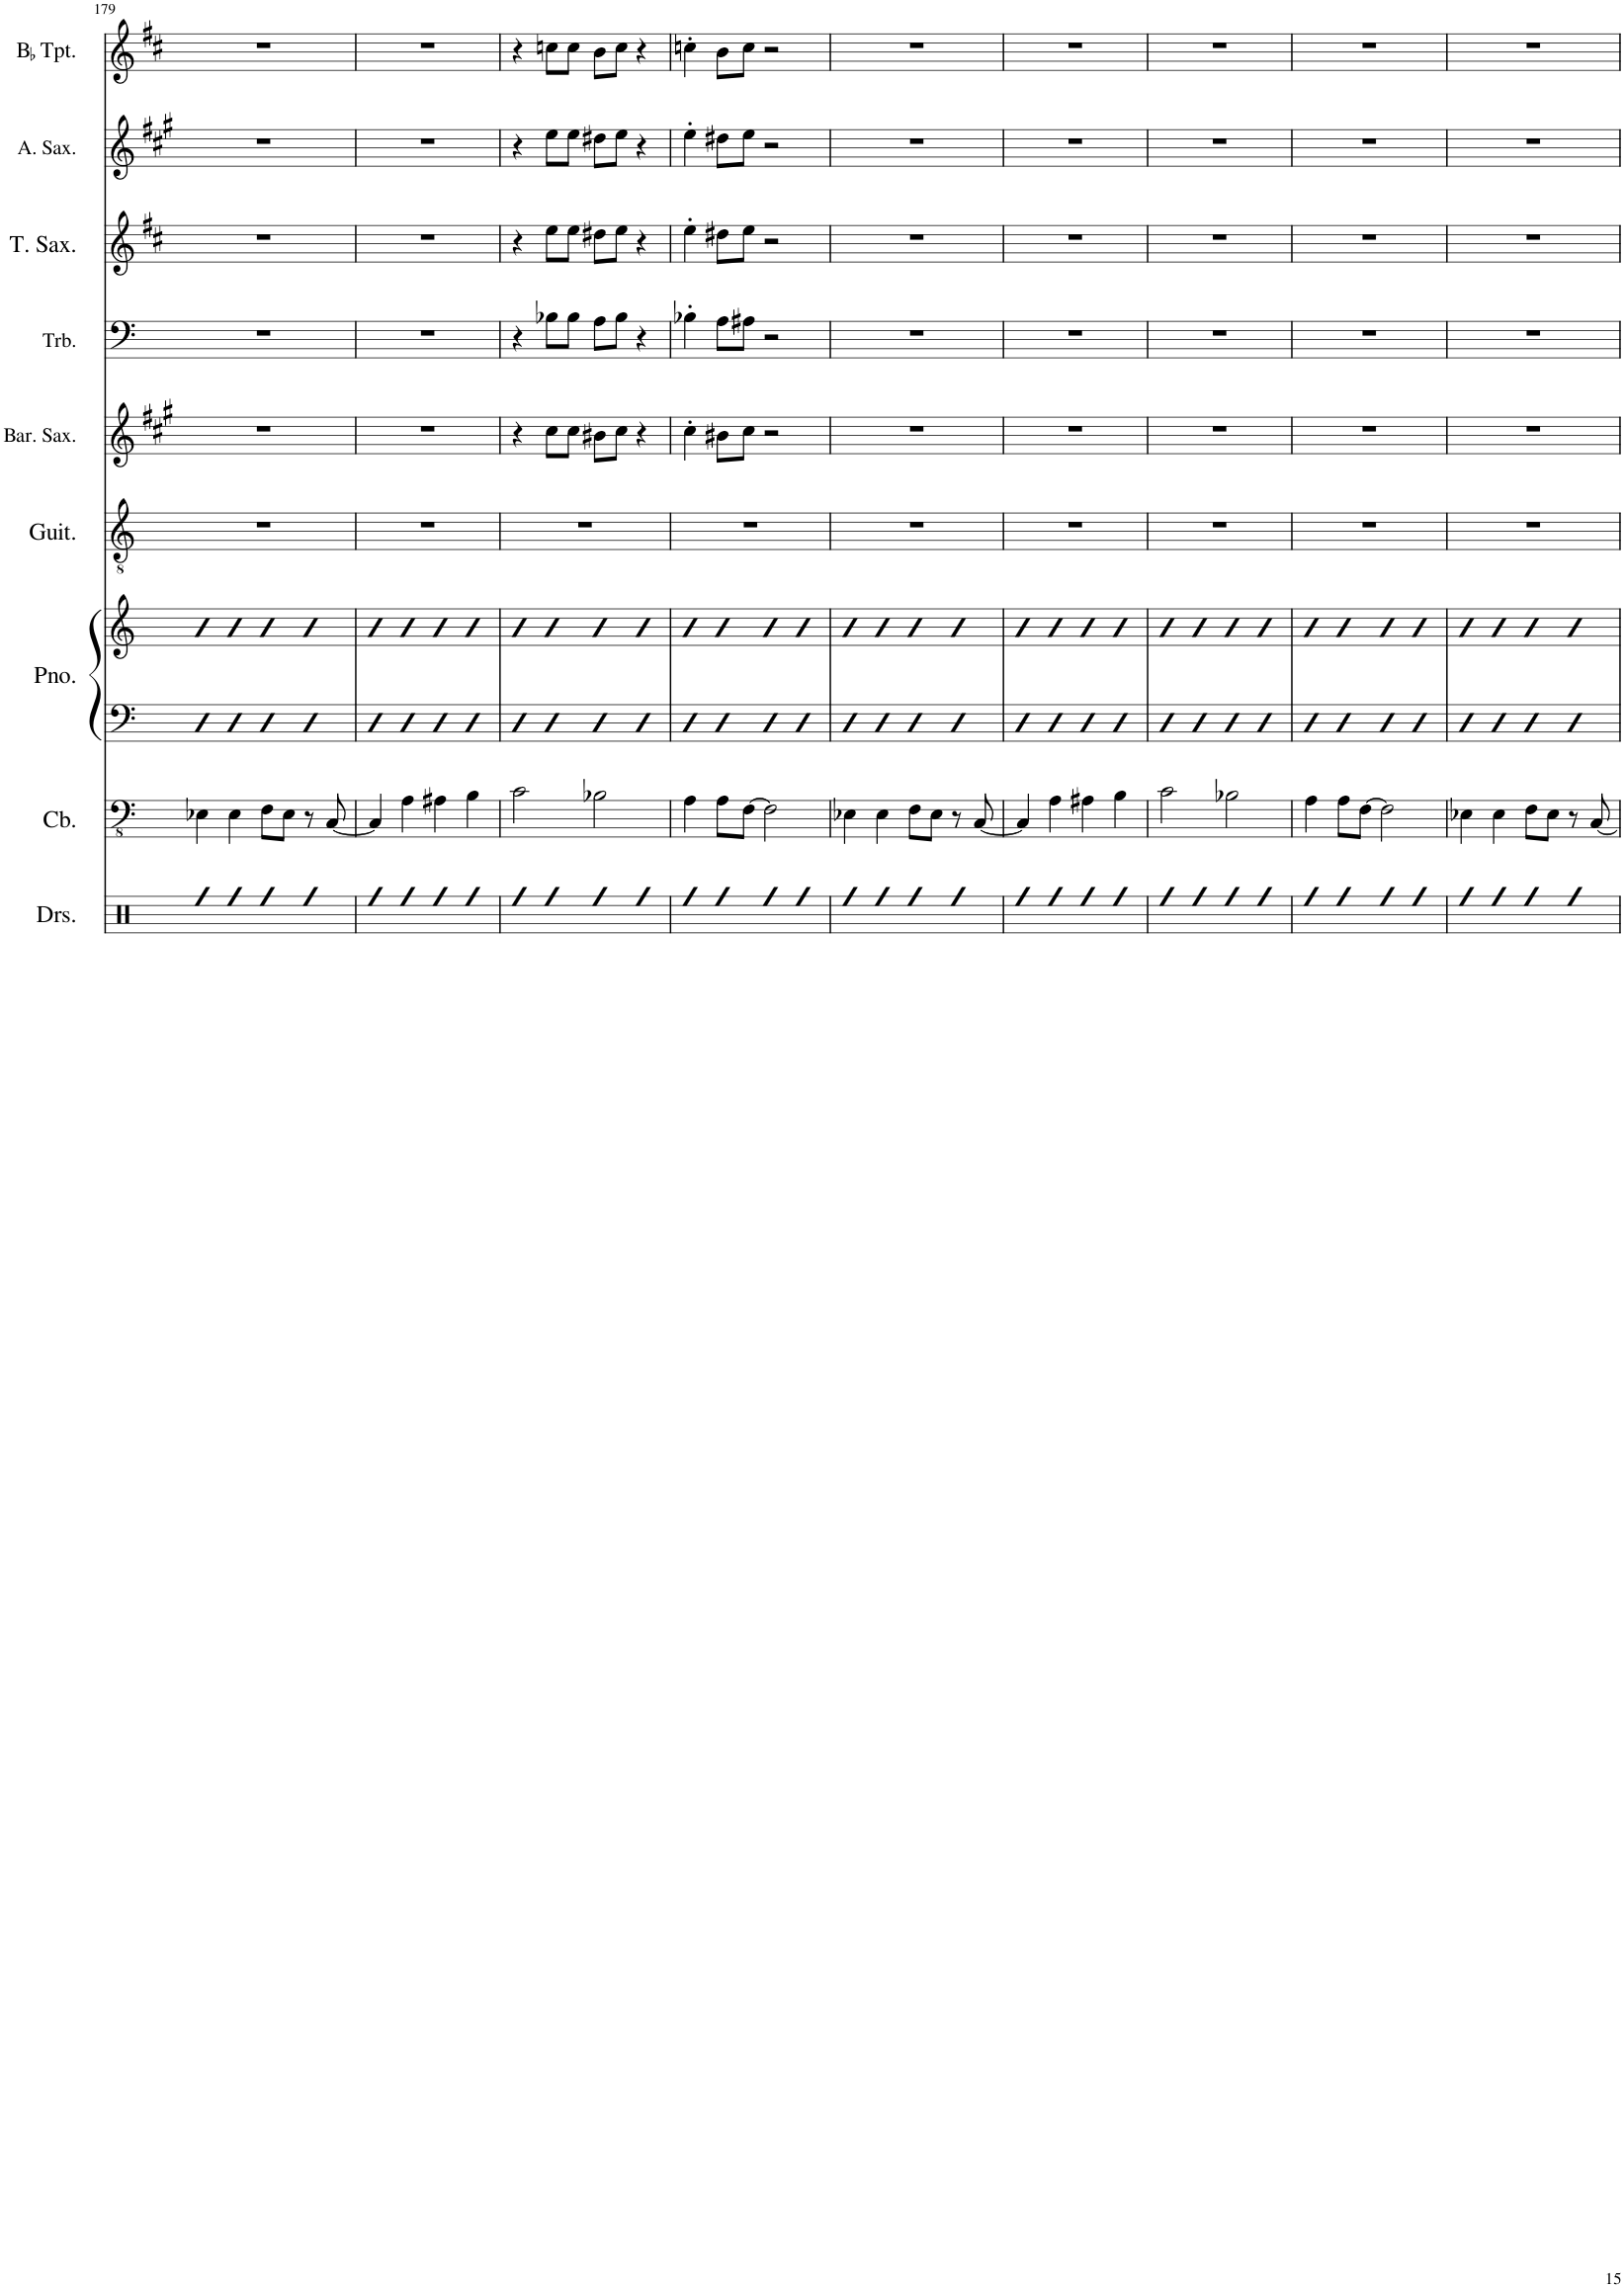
**kern	**kern	**kern	**kern	**kern	**kern	**kern	**kern	**kern	**kern
*part9	*part8	*part7	*part7	*part6	*part5	*part4	*part3	*part2	*part1
*staff10	*staff9	*staff8	*staff7	*staff6	*staff5	*staff4	*staff3	*staff2	*staff1
*I"Drumset	*I"Double Bass	*I"Piano	*	*I"Guitar	*I"Baritone Saxophone	*I"Trombone	*I"Tenor Saxophone	*I"Alto Saxophone	*I"BaccidentalFlat Trumpet
*I'Drs.	*	*I'Pno.	*	*I'Guit.	*I'Bar. Sax.	*I'Trb.	*I'T. Sax.	*I'A. Sax.	*I'BaccidentalFlat Tpt.
!!LO:PB:g=z
*clefX	*clefFv4	*clefF4	*clefG2	*clefGv2	*clefG2	*clefF4	*clefG2	*clefG2	*clefG2
*	*	*	*	*	*Trd12c21	*	*Trd8c14	*Trd5c9	*Trd1c2
*k[]	*k[]	*k[]	*k[]	*k[]	*k[f#c#g#]	*k[]	*k[f#c#]	*k[f#c#g#]	*k[f#c#]
*M4/4	*M4/4	*M4/4	*M4/4	*M4/4	*M4/4	*M4/4	*M4/4	*M4/4	*M4/4
=179	=179	=179	=179	=179	=179	=179	=179	=179	=179
4Rff	4EE-X\	4D	4b	1r	1r	1r	1r	1r	1r
4Rff	4EE-\	4D	4b	.	.	.	.	.	.
4Rff	8FF\L	4D	4b	.	.	.	.	.	.
.	8EE-\J	.	.	.	.	.	.	.	.
4Rff	8r	4D	4b	.	.	.	.	.	.
.	[8CC/	.	.	.	.	.	.	.	.
=180	=180	=180	=180	=180	=180	=180	=180	=180	=180
4Rff	4CC/]	4D	4b	1r	1r	1r	1r	1r	1r
4Rff	4AA\	4D	4b	.	.	.	.	.	.
4Rff	4AA#X\	4D	4b	.	.	.	.	.	.
4Rff	4BB\	4D	4b	.	.	.	.	.	.
=181	=181	=181	=181	=181	=181	=181	=181	=181	=181
4Rff	2C\	4D	4b	1r	4r	4r	4r	4r	4r
4Rff	.	4D	4b	.	8cc#\L	8B-X\L	8ee\L	8ee\L	8ccn\L
.	.	.	.	.	8cc#\J	8B-\J	8ee\J	8ee\J	8cc\J
4Rff	2BB-X\	4D	4b	.	8b#X\L	8A\L	8dd#X\L	8dd#X\L	8b\L
.	.	.	.	.	8cc#\J	8B-\J	8ee\J	8ee\J	8cc\J
4Rff	.	4D	4b	.	4r	4r	4r	4r	4r
=182	=182	=182	=182	=182	=182	=182	=182	=182	=182
4Rff	4AA\	4D	4b	1r	4cc#'\	4B-X'\	4ee'\	4ee'\	4ccn'\
4Rff	8AA\L	4D	4b	.	8b#X\L	8A\L	8dd#X\L	8dd#X\L	8b\L
.	[8FF\J	.	.	.	8cc#\J	8A#X\J	8ee\J	8ee\J	8cc\J
4Rff	2FF\]	4D	4b	.	2r	2r	2r	2r	2r
4Rff	.	4D	4b	.	.	.	.	.	.
=183	=183	=183	=183	=183	=183	=183	=183	=183	=183
4Rff	4EE-X\	4D	4b	1r	1r	1r	1r	1r	1r
4Rff	4EE-\	4D	4b	.	.	.	.	.	.
4Rff	8FF\L	4D	4b	.	.	.	.	.	.
.	8EE-\J	.	.	.	.	.	.	.	.
4Rff	8r	4D	4b	.	.	.	.	.	.
.	[8CC/	.	.	.	.	.	.	.	.
=184	=184	=184	=184	=184	=184	=184	=184	=184	=184
4Rff	4CC/]	4D	4b	1r	1r	1r	1r	1r	1r
4Rff	4AA\	4D	4b	.	.	.	.	.	.
4Rff	4AA#X\	4D	4b	.	.	.	.	.	.
4Rff	4BB\	4D	4b	.	.	.	.	.	.
=185	=185	=185	=185	=185	=185	=185	=185	=185	=185
4Rff	2C\	4D	4b	1r	1r	1r	1r	1r	1r
4Rff	.	4D	4b	.	.	.	.	.	.
4Rff	2BB-X\	4D	4b	.	.	.	.	.	.
4Rff	.	4D	4b	.	.	.	.	.	.
=186	=186	=186	=186	=186	=186	=186	=186	=186	=186
4Rff	4AA\	4D	4b	1r	1r	1r	1r	1r	1r
4Rff	8AA\L	4D	4b	.	.	.	.	.	.
.	[8FF\J	.	.	.	.	.	.	.	.
4Rff	2FF\]	4D	4b	.	.	.	.	.	.
4Rff	.	4D	4b	.	.	.	.	.	.
=187	=187	=187	=187	=187	=187	=187	=187	=187	=187
4Rff	4EE-X\	4D	4b	1r	1r	1r	1r	1r	1r
4Rff	4EE-\	4D	4b	.	.	.	.	.	.
4Rff	8FF\L	4D	4b	.	.	.	.	.	.
.	8EE-\J	.	.	.	.	.	.	.	.
4Rff	8r	4D	4b	.	.	.	.	.	.
.	[8CC/	.	.	.	.	.	.	.	.
=	=	=	=	=	=	=	=	=	=
*-	*-	*-	*-	*-	*-	*-	*-	*-	*-
